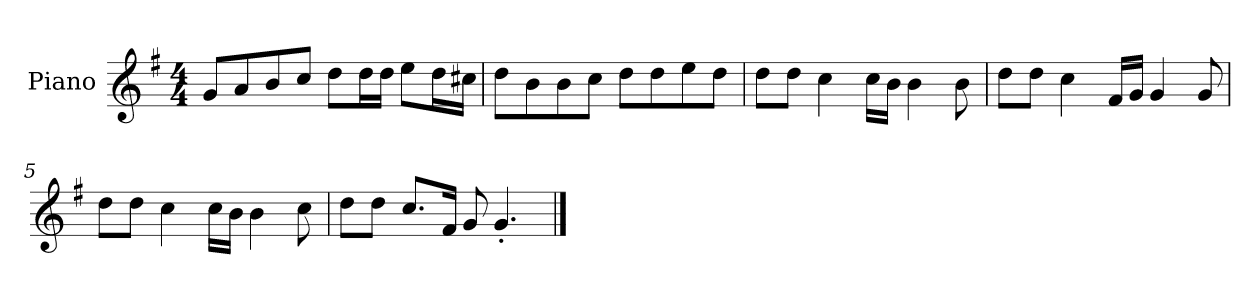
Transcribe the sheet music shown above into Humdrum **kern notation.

**kern
*part1
*staff1
*I"Piano
*I'P-no
*clefG2
*k[f#]
*M4/4
*MM90
=1
8g/L
8a/
8b/
8cc/J
8dd\L
16dd\L
16dd\JJ
8ee\L
16dd\L
16cc#X\JJ
=2
8dd\L
8b\
8b\
8cc\J
8dd\L
8dd\
8ee\
8dd\J
=3
8dd\L
8dd\J
4cc\
16cc\LL
16b\JJ
4b\
8b\
=4
8dd\L
8dd\J
4cc\
16f#/LL
16g/JJ
4g/
8g/
=5
8dd\L
8dd\J
4cc\
16cc\LL
16b\JJ
4b\
8cc\
!!LO:LB:g=z
=6
8dd\L
8dd\J
8.cc/L
16f#/Jk
8g/
4.g'/
==
*-
